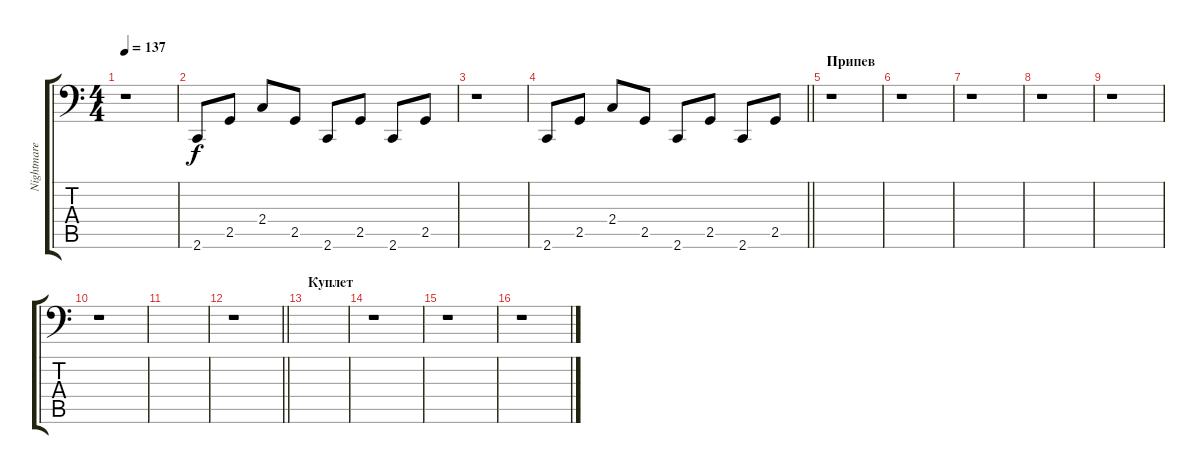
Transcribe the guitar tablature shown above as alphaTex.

\track ("Nightmare Industries Syntezer 3" "Nightmare ") {instrument pad3polysynth}
\staff {score tabs}
\tuning (C4 G3 Eb3 Bb2 F2 Bb1) {hide}
\ts (4 4)
\tempo 137
\clef f4
\ks c
r.1{dy f} |
2.6.8 2.5.8 2.4.8 2.5.8 2.6.8 2.5.8 2.6.8 2.5.8 |
r.1 |
\barLineRight lightlight
2.6.8 2.5.8 2.4.8 2.5.8 2.6.8 2.5.8 2.6.8 2.5.8 |
\section ("" "Припев")
r.1 |
r.1 |
r.1 |
r.1 |
r.1 |
r.1 |
|
\barLineRight lightlight
r.1 |
\section ("" "Куплет")
|
r.1 |
r.1 |
r.1
